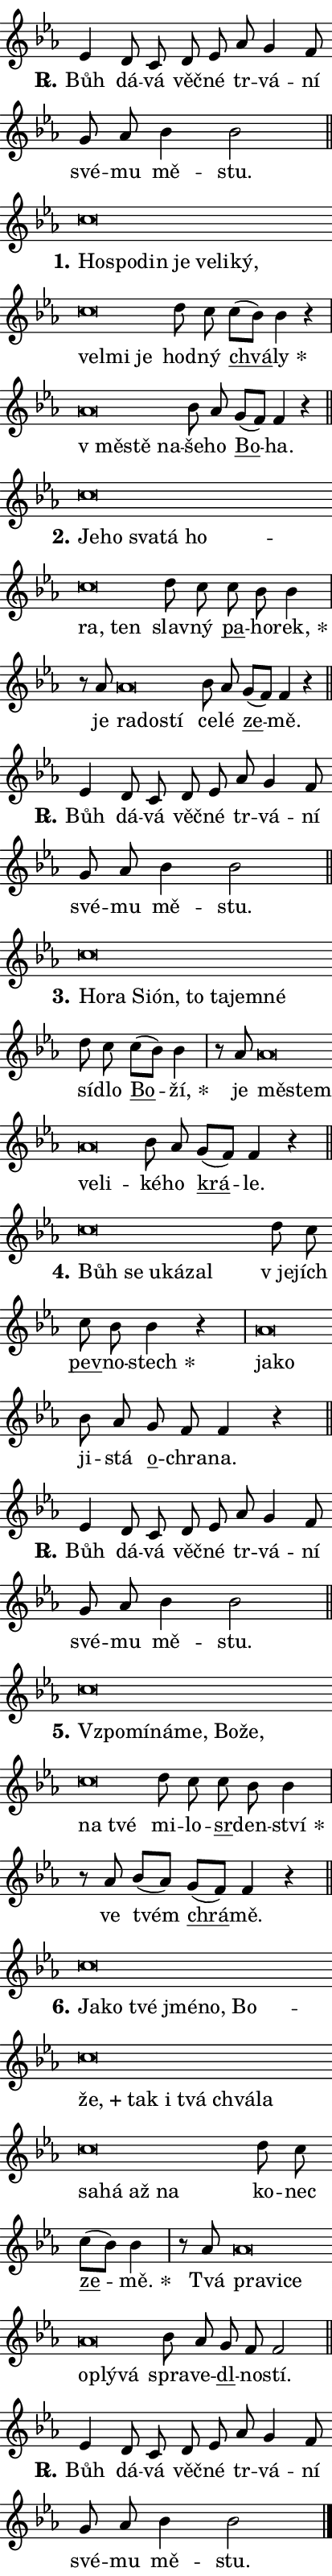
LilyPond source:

\version "2.24.0"
\header { tagline = "" }
\paper {
  indent = 0\cm
  top-margin = 0\cm
  right-margin = 0\cm
  bottom-margin = 0\cm
  left-margin = 0\cm
  paper-width = 7\cm
  page-breaking = #ly:one-page-breaking
  system-system-spacing.basic-distance = #11
  score-system-spacing.basic-distance = #11
  ragged-last = ##f
}


%% Author: Thomas Morley
%% https://lists.gnu.org/archive/html/lilypond-user/2020-05/msg00002.html
#(define (line-position grob)
"Returns position of @var[grob} in current system:
   @code{'start}, if at first time-step
   @code{'end}, if at last time-step
   @code{'middle} otherwise
"
  (let* ((col (ly:item-get-column grob))
         (ln (ly:grob-object col 'left-neighbor))
         (rn (ly:grob-object col 'right-neighbor))
         (col-to-check-left (if (ly:grob? ln) ln col))
         (col-to-check-right (if (ly:grob? rn) rn col))
         (break-dir-left
           (and
             (ly:grob-property col-to-check-left 'non-musical #f)
             (ly:item-break-dir col-to-check-left)))
         (break-dir-right
           (and
             (ly:grob-property col-to-check-right 'non-musical #f)
             (ly:item-break-dir col-to-check-right))))
        (cond ((eqv? 1 break-dir-left) 'start)
              ((eqv? -1 break-dir-right) 'end)
              (else 'middle))))

#(define (tranparent-at-line-position vctor)
  (lambda (grob)
  "Relying on @code{line-position} select the relevant enry from @var{vctor}.
Used to determine transparency,"
    (case (line-position grob)
      ((end) (not (vector-ref vctor 0)))
      ((middle) (not (vector-ref vctor 1)))
      ((start) (not (vector-ref vctor 2))))))

noteHeadBreakVisibility =
#(define-music-function (break-visibility)(vector?)
"Makes @code{NoteHead}s transparent relying on @var{break-visibility}"
#{
  \override NoteHead.transparent =
    #(tranparent-at-line-position break-visibility)
#})

#(define delete-ledgers-for-transparent-note-heads
  (lambda (grob)
    "Reads whether a @code{NoteHead} is transparent.
If so this @code{NoteHead} is removed from @code{'note-heads} from
@var{grob}, which is supposed to be @code{LedgerLineSpanner}.
As a result ledgers are not printed for this @code{NoteHead}"
    (let* ((nhds-array (ly:grob-object grob 'note-heads))
           (nhds-list
             (if (ly:grob-array? nhds-array)
                 (ly:grob-array->list nhds-array)
                 '()))
           ;; Relies on the transparent-property being done before
           ;; Staff.LedgerLineSpanner.after-line-breaking is executed.
           ;; This is fragile ...
           (to-keep
             (remove
               (lambda (nhd)
                 (ly:grob-property nhd 'transparent #f))
               nhds-list)))
      ;; TODO find a better method to iterate over grob-arrays, similiar
      ;; to filter/remove etc for lists
      ;; For now rebuilt from scratch
      (set! (ly:grob-object grob 'note-heads)  '())
      (for-each
        (lambda (nhd)
          (ly:pointer-group-interface::add-grob grob 'note-heads nhd))
        to-keep))))

hideNotes = {
  \noteHeadBreakVisibility #begin-of-line-visible
}
unHideNotes = {
  \noteHeadBreakVisibility #all-visible
}

% work-around for resetting accidentals
% https://lilypond.org/doc/v2.23/Documentation/notation/displaying-rhythms#unmetered-music
cadenzaMeasure = {
  \cadenzaOff
  \partial 1024 s1024
  \cadenzaOn
}

#(define-markup-command (accent layout props text) (markup?)
  "Underline accented syllable"
  (interpret-markup layout props
    #{\markup \override #'(offset . 4.3) \underline { #text }#}))

responsum = \markup \concat {
  "R" \hspace #-1.05 \path #0.1 #'((moveto 0 0.07) (lineto 0.9 0.8)) \hspace #0.05 "."
}

\layout {
    \context {
        \Staff
        \remove "Time_signature_engraver"
        \override LedgerLineSpanner.after-line-breaking = #delete-ledgers-for-transparent-note-heads
    }
    \context {
        \Voice {
            \override NoteHead.output-attributes = #'((class . "notehead"))
            \override Hairpin.height = #0.55
        }
    }
    \context {
        \Lyrics {
            \override StanzaNumber.output-attributes = #'((class . "stanzanumber"))
            \override LyricSpace.minimum-distance = #0.9
            \override LyricText.font-name = #"TeX Gyre Schola"
            \override LyricText.font-size = 1
            \override StanzaNumber.font-name = #"TeX Gyre Schola Bold"
            \override StanzaNumber.font-size = 1
        }
    }
}

% magnetic-lyrics.ily
%
%   written by
%     Jean Abou Samra <jean@abou-samra.fr>
%     Werner Lemberg <wl@gnu.org>
%
%   adapted by
%     Jiri Hon <jiri.hon@gmail.com>
%
% Version 2022-Apr-15

% https://www.mail-archive.com/lilypond-user@gnu.org/msg149350.html

#(define (Left_hyphen_pointer_engraver context)
   "Collect syllable-hyphen-syllable occurrences in lyrics and store
them in properties.  This engraver only looks to the left.  For
example, if the lyrics input is @code{foo -- bar}, it does the
following.

@itemize @bullet
@item
Set the @code{text} property of the @code{LyricHyphen} grob between
@q{foo} and @q{bar} to @code{foo}.

@item
Set the @code{left-hyphen} property of the @code{LyricText} grob with
text @q{foo} to the @code{LyricHyphen} grob between @q{foo} and
@q{bar}.
@end itemize

Use this auxiliary engraver in combination with the
@code{lyric-@/text::@/apply-@/magnetic-@/offset!} hook."
   (let ((hyphen #f)
         (text #f))
     (make-engraver
      (acknowledgers
       ((lyric-syllable-interface engraver grob source-engraver)
        (set! text grob)))
      (end-acknowledgers
       ((lyric-hyphen-interface engraver grob source-engraver)
        ;(when (not (grob::has-interface grob 'lyric-space-interface))
          (set! hyphen grob)));)
      ((stop-translation-timestep engraver)
       (when (and text hyphen)
         (ly:grob-set-object! text 'left-hyphen hyphen))
       (set! text #f)
       (set! hyphen #f)))))

#(define (lyric-text::apply-magnetic-offset! grob)
   "If the space between two syllables is less than the value in
property @code{LyricText@/.details@/.squash-threshold}, move the right
syllable to the left so that it gets concatenated with the left
syllable.

Use this function as a hook for
@code{LyricText@/.after-@/line-@/breaking} if the
@code{Left_@/hyphen_@/pointer_@/engraver} is active."
   (let ((hyphen (ly:grob-object grob 'left-hyphen #f)))
     (when hyphen
       (let ((left-text (ly:spanner-bound hyphen LEFT)))
         (when (grob::has-interface left-text 'lyric-syllable-interface)
           (let* ((common (ly:grob-common-refpoint grob left-text X))
                  (this-x-ext (ly:grob-extent grob common X))
                  (left-x-ext
                   (begin
                     ;; Trigger magnetism for left-text.
                     (ly:grob-property left-text 'after-line-breaking)
                     (ly:grob-extent left-text common X)))
                  ;; `delta` is the gap width between two syllables.
                  (delta (- (interval-start this-x-ext)
                            (interval-end left-x-ext)))
                  (details (ly:grob-property grob 'details))
                  (threshold (assoc-get 'squash-threshold details 0.2)))
             (when (< delta threshold)
               (let* (;; We have to manipulate the input text so that
                      ;; ligatures crossing syllable boundaries are not
                      ;; disabled.  For languages based on the Latin
                      ;; script this is essentially a beautification.
                      ;; However, for non-Western scripts it can be a
                      ;; necessity.
                      (lt (ly:grob-property left-text 'text))
                      (rt (ly:grob-property grob 'text))
                      (is-space (grob::has-interface hyphen 'lyric-space-interface))
                      (space (if is-space " " ""))
                      (space-markup (grob-interpret-markup grob " "))
                      (space-size (interval-length (ly:stencil-extent space-markup X)))
                      (extra-delta (if is-space space-size 0))
                      ;; Append new syllable.
                      (ltrt-space (if (and (string? lt) (string? rt))
                                (string-append lt space rt)
                                (make-concat-markup (list lt space rt))))
                      ;; Right-align `ltrt` to the right side.
                      (ltrt-space-markup (grob-interpret-markup
                               grob
                               (make-translate-markup
                                (cons (interval-length this-x-ext) 0)
                                (make-right-align-markup ltrt-space)))))
                 (begin
                   ;; Don't print `left-text`.
                   (ly:grob-set-property! left-text 'stencil #f)
                   ;; Set text and stencil (which holds all collected
                   ;; syllables so far) and shift it to the left.
                   (ly:grob-set-property! grob 'text ltrt-space)
                   (ly:grob-set-property! grob 'stencil ltrt-space-markup)
                   (ly:grob-translate-axis! grob (- (- delta extra-delta)) X))))))))))


#(define (lyric-hyphen::displace-bounds-first grob)
   ;; Make very sure this callback isn't triggered too early.
   (let ((left (ly:spanner-bound grob LEFT))
         (right (ly:spanner-bound grob RIGHT)))
     (ly:grob-property left 'after-line-breaking)
     (ly:grob-property right 'after-line-breaking)
     (ly:lyric-hyphen::print grob)))

squashThreshold = #0.4

\layout {
  \context {
    \Lyrics
    \consists #Left_hyphen_pointer_engraver
    \override LyricText.after-line-breaking =
      #lyric-text::apply-magnetic-offset!
    \override LyricHyphen.stencil = #lyric-hyphen::displace-bounds-first
    \override LyricText.details.squash-threshold = \squashThreshold
    \override LyricHyphen.minimum-distance = 0
    \override LyricHyphen.minimum-length = \squashThreshold
  }
}

squash = \override LyricText.details.squash-threshold = 9999
unSquash = \override LyricText.details.squash-threshold = \squashThreshold

left = \override LyricText.self-alignment-X = #LEFT
unLeft = \revert LyricText.self-alignment-X

starOffset = #(lambda (grob) 
                (let ((x_offset (ly:self-alignment-interface::aligned-on-x-parent grob)))
                  (if (= x_offset 0) 0 (+ x_offset 1.2))))

star = #(define-music-function (syllable)(string?)
"Append star separator at the end of a syllable"
#{
  \once \override LyricText.X-offset = #starOffset
  \lyricmode { \markup {
    #syllable
    \override #'((font-name . "TeX Gyre Schola Bold")) \hspace #0.2 \lower #0.65 \larger "*"
  } }
#})

starAccent = #(define-music-function (syllable)(string?)
"Append star separator at the end of a syllable and make accent"
#{
  \once \override LyricText.X-offset = #starOffset
  \lyricmode { \markup {
    \accent #syllable
    \override #'((font-name . "TeX Gyre Schola Bold")) \hspace #0.2 \lower #0.65 \larger "*"
  } }
#})

breath = #(define-music-function (syllable)(string?)
"Append breathing indicator at the end of a syllable"
#{
  \lyricmode { \markup { #syllable "+" } }
#})

optionalBreath = #(define-music-function (syllable)(string?)
"Append optional breathing indicator at the end of a syllable"
#{
  \lyricmode { \markup { #syllable "(+)" } }
#})


\score {
    <<
        \new Voice = "melody" { \cadenzaOn \key es \major \relative { es'4 d8 c d es \bar "" as g4 f8 \bar "" g as bes4 bes2 \cadenzaMeasure \bar "||" \break } }
        \new Lyrics \lyricsto "melody" { \lyricmode { \set stanza = \responsum
Bůh dá -- vá věč -- né tr -- vá -- ní své -- mu mě -- stu. } }
    >>
    \layout {}
}

\score {
    <<
        \new Voice = "melody" { \cadenzaOn \key es \major \relative { c''\breve*1/16 \hideNotes \breve*1/16 \bar "" \breve*1/16 \bar "" \breve*1/16 \bar "" \breve*1/16 \bar "" \breve*1/16 \bar "" \breve*1/16 \bar "" \breve*1/16 \bar "" \breve*1/16 \breve*1/16 \bar "" \unHideNotes d8 c \bar "" c[( bes)] bes4 r \cadenzaMeasure \bar "|" as\breve*1/16 \hideNotes \breve*1/16 \breve*1/16 \bar "" \unHideNotes bes8 as \bar "" g[( f)] f4 r \cadenzaMeasure \bar "||" \break } }
        \new Lyrics \lyricsto "melody" { \lyricmode { \set stanza = "1."
\left Ho -- \squash spo -- din je ve -- li -- ký, vel -- mi je \unLeft \unSquash hod -- ný \markup \accent chvá -- \star ly \left "v mě" -- \squash stě na -- \unLeft \unSquash še -- ho \markup \accent Bo -- ha. } }
    >>
    \layout {}
}

\score {
    <<
        \new Voice = "melody" { \cadenzaOn \key es \major \relative { c''\breve*1/16 \hideNotes \breve*1/16 \bar "" \breve*1/16 \bar "" \breve*1/16 \bar "" \breve*1/16 \bar "" \breve*1/16 \breve*1/16 \bar "" \unHideNotes d8 c \bar "" c bes bes4 \cadenzaMeasure \bar "|" r8 as8 as\breve*1/16 \hideNotes \breve*1/16 \breve*1/16 \bar "" \unHideNotes bes8 as \bar "" g[( f)] f4 r \cadenzaMeasure \bar "||" \break } }
        \new Lyrics \lyricsto "melody" { \lyricmode { \set stanza = "2."
\left Je -- \squash ho sva -- tá ho -- ra, ten \unLeft \unSquash slav -- ný \markup \accent pa -- ho -- \star rek, je \left ra -- \squash do -- stí \unLeft \unSquash ce -- lé \markup \accent ze -- mě. } }
    >>
    \layout {}
}

\score {
    <<
        \new Voice = "melody" { \cadenzaOn \key es \major \relative { es'4 d8 c d es \bar "" as g4 f8 \bar "" g as bes4 bes2 \cadenzaMeasure \bar "||" \break } }
        \new Lyrics \lyricsto "melody" { \lyricmode { \set stanza = \responsum
Bůh dá -- vá věč -- né tr -- vá -- ní své -- mu mě -- stu. } }
    >>
    \layout {}
}

\score {
    <<
        \new Voice = "melody" { \cadenzaOn \key es \major \relative { c''\breve*1/16 \hideNotes \breve*1/16 \bar "" \breve*1/16 \bar "" \breve*1/16 \bar "" \breve*1/16 \bar "" \breve*1/16 \bar "" \breve*1/16 \breve*1/16 \bar "" \unHideNotes d8 c \bar "" c[( bes)] bes4 \cadenzaMeasure \bar "|" r8 as8 as\breve*1/16 \hideNotes \breve*1/16 \bar "" \breve*1/16 \breve*1/16 \bar "" \unHideNotes bes8 as \bar "" g[( f)] f4 r \cadenzaMeasure \bar "||" \break } }
        \new Lyrics \lyricsto "melody" { \lyricmode { \set stanza = "3."
\left Ho -- \squash ra Si -- ón, to ta -- jem -- né \unLeft \unSquash sí -- dlo \markup \accent Bo -- \star ží, je \left mě -- \squash stem ve -- li -- \unLeft \unSquash ké -- ho \markup \accent krá -- le. } }
    >>
    \layout {}
}

\score {
    <<
        \new Voice = "melody" { \cadenzaOn \key es \major \relative { c''\breve*1/16 \hideNotes \breve*1/16 \bar "" \breve*1/16 \bar "" \breve*1/16 \breve*1/16 \bar "" \unHideNotes d8 c \bar "" c bes bes4 r \cadenzaMeasure \bar "|" as\breve*1/16 \hideNotes \breve*1/16 \bar "" \unHideNotes bes8 as \bar "" g f f4 r \cadenzaMeasure \bar "||" \break } }
        \new Lyrics \lyricsto "melody" { \lyricmode { \set stanza = "4."
\left Bůh \squash se u -- ká -- zal \unLeft \unSquash "v je" -- jích \markup \accent pev -- no -- \star stech \left ja -- \squash ko \unLeft \unSquash ji -- stá \markup \accent o -- chra -- na. } }
    >>
    \layout {}
}

\score {
    <<
        \new Voice = "melody" { \cadenzaOn \key es \major \relative { es'4 d8 c d es \bar "" as g4 f8 \bar "" g as bes4 bes2 \cadenzaMeasure \bar "||" \break } }
        \new Lyrics \lyricsto "melody" { \lyricmode { \set stanza = \responsum
Bůh dá -- vá věč -- né tr -- vá -- ní své -- mu mě -- stu. } }
    >>
    \layout {}
}

\score {
    <<
        \new Voice = "melody" { \cadenzaOn \key es \major \relative { c''\breve*1/16 \hideNotes \breve*1/16 \bar "" \breve*1/16 \bar "" \breve*1/16 \bar "" \breve*1/16 \bar "" \breve*1/16 \bar "" \breve*1/16 \breve*1/16 \bar "" \unHideNotes d8 c \bar "" c bes bes4 \cadenzaMeasure \bar "|" r8 as bes[( as)] \bar "" g[( f)] f4 r \cadenzaMeasure \bar "||" \break } }
        \new Lyrics \lyricsto "melody" { \lyricmode { \set stanza = "5."
\left Vzpo -- \squash mí -- ná -- me, Bo -- že, na tvé \unLeft \unSquash mi -- lo -- \markup \accent sr -- den -- \star ství ve tvém \markup \accent chrá -- mě. } }
    >>
    \layout {}
}

\score {
    <<
        \new Voice = "melody" { \cadenzaOn \key es \major \relative { c''\breve*1/16 \hideNotes \breve*1/16 \bar "" \breve*1/16 \bar "" \breve*1/16 \bar "" \breve*1/16 \bar "" \breve*1/16 \bar "" \breve*1/16 \bar "" \breve*1/16 \bar "" \breve*1/16 \bar "" \breve*1/16 \bar "" \breve*1/16 \bar "" \breve*1/16 \bar "" \breve*1/16 \bar "" \breve*1/16 \bar "" \breve*1/16 \breve*1/16 \bar "" \unHideNotes d8 c \bar "" c[( bes)] bes4 \cadenzaMeasure \bar "|" r8 as8 as\breve*1/16 \hideNotes \breve*1/16 \bar "" \breve*1/16 \bar "" \breve*1/16 \breve*1/16 \bar "" \unHideNotes bes8 as \bar "" g f f2 \cadenzaMeasure \bar "||" \break } }
        \new Lyrics \lyricsto "melody" { \lyricmode { \set stanza = "6."
\left Ja -- \squash ko tvé jmé -- no, Bo -- \breath "že," tak i tvá chvá -- la sa -- há až na \unLeft \unSquash ko -- nec \markup \accent ze -- \star mě. Tvá \left pra -- \squash vi -- ce oplý -- vá \unLeft \unSquash spra -- ve -- \markup \accent dl -- no -- stí. } }
    >>
    \layout {}
}

\score {
    <<
        \new Voice = "melody" { \cadenzaOn \key es \major \relative { es'4 d8 c d es \bar "" as g4 f8 \bar "" g as bes4 bes2 \cadenzaMeasure \bar "||" \break } \bar "|." }
        \new Lyrics \lyricsto "melody" { \lyricmode { \set stanza = \responsum
Bůh dá -- vá věč -- né tr -- vá -- ní své -- mu mě -- stu. } }
    >>
    \layout {}
}
